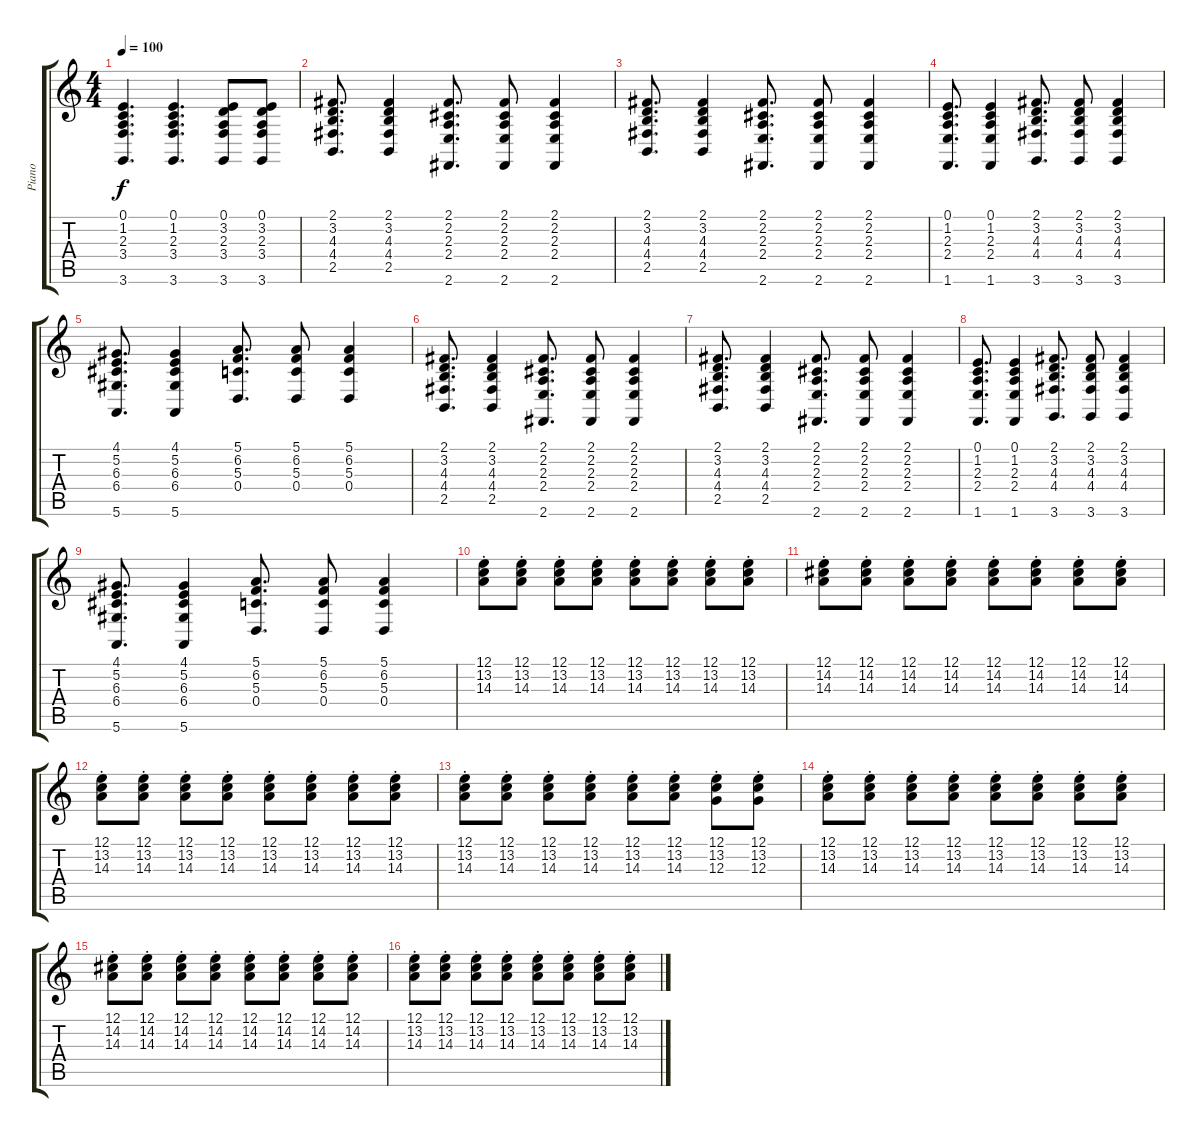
\track ("Piano" "Piano") {instrument acousticgrandpiano}
\staff {score tabs}
\tuning (E4 B3 G3 D3 A2 E2) {hide}
\ts (4 4)
\tempo 100
\clef g2
\ks c
(0.1 1.2 2.3 3.4 3.6).4{d dy f} (0.1 1.2 2.3 3.4 3.6).4{d} (0.1 3.2 2.3 3.4 3.6).8 (0.1 3.2 2.3 3.4 3.6).8 |
(2.1 3.2 4.3 4.4 2.5).8{d} (2.1 3.2 4.3 4.4 2.5).4 (2.1 2.2 2.3 2.4 2.6).8{d} (2.1 2.2 2.3 2.4 2.6).8 (2.1 2.2 2.3 2.4 2.6).4 |
(2.1 3.2 4.3 4.4 2.5).8{d} (2.1 3.2 4.3 4.4 2.5).4 (2.1 2.2 2.3 2.4 2.6).8{d} (2.1 2.2 2.3 2.4 2.6).8 (2.1 2.2 2.3 2.4 2.6).4 |
(0.1 1.2 2.3 2.4 1.6).8{d} (0.1 1.2 2.3 2.4 1.6).4 (2.1 3.2 4.3 4.4 3.6).8{d} (2.1 3.2 4.3 4.4 3.6).8 (2.1 3.2 4.3 4.4 3.6).4 |
(4.1 5.2 6.3 6.4 5.6).8{d} (4.1 5.2 6.3 6.4 5.6).4 (5.1 6.2 5.3 0.4).8{d} (5.1 6.2 5.3 0.4).8 (5.1 6.2 5.3 0.4).4 |
(2.1 3.2 4.3 4.4 2.5).8{d} (2.1 3.2 4.3 4.4 2.5).4 (2.1 2.2 2.3 2.4 2.6).8{d} (2.1 2.2 2.3 2.4 2.6).8 (2.1 2.2 2.3 2.4 2.6).4 |
(2.1 3.2 4.3 4.4 2.5).8{d} (2.1 3.2 4.3 4.4 2.5).4 (2.1 2.2 2.3 2.4 2.6).8{d} (2.1 2.2 2.3 2.4 2.6).8 (2.1 2.2 2.3 2.4 2.6).4 |
(0.1 1.2 2.3 2.4 1.6).8{d} (0.1 1.2 2.3 2.4 1.6).4 (2.1 3.2 4.3 4.4 3.6).8{d} (2.1 3.2 4.3 4.4 3.6).8 (2.1 3.2 4.3 4.4 3.6).4 |
(4.1 5.2 6.3 6.4 5.6).8{d} (4.1 5.2 6.3 6.4 5.6).4 (5.1 6.2 5.3 0.4).8{d} (5.1 6.2 5.3 0.4).8 (5.1 6.2 5.3 0.4).4 |
(12.1{st} 13.2{st} 14.3{st}).8 (12.1{st} 13.2{st} 14.3{st}).8 (12.1{st} 13.2{st} 14.3{st}).8 (12.1{st} 13.2{st} 14.3{st}).8 (12.1{st} 13.2{st} 14.3{st}).8 (12.1{st} 13.2{st} 14.3{st}).8 (12.1{st} 13.2{st} 14.3{st}).8 (12.1{st} 13.2{st} 14.3{st}).8 |
(12.1 14.2 14.3{st}).8 (12.1 14.2 14.3{st}).8 (12.1 14.2 14.3{st}).8 (12.1 14.2 14.3{st}).8 (12.1 14.2 14.3{st}).8 (12.1 14.2 14.3{st}).8 (12.1 14.2 14.3{st}).8 (12.1 14.2 14.3{st}).8 |
(12.1{st} 13.2{st} 14.3{st}).8 (12.1{st} 13.2{st} 14.3{st}).8 (12.1{st} 13.2{st} 14.3{st}).8 (12.1{st} 13.2{st} 14.3{st}).8 (12.1{st} 13.2{st} 14.3{st}).8 (12.1{st} 13.2{st} 14.3{st}).8 (12.1{st} 13.2{st} 14.3{st}).8 (12.1{st} 13.2{st} 14.3{st}).8 |
(12.1{st} 13.2{st} 14.3{st}).8 (12.1{st} 13.2{st} 14.3{st}).8 (12.1{st} 13.2{st} 14.3{st}).8 (12.1{st} 13.2{st} 14.3{st}).8 (12.1{st} 13.2{st} 14.3{st}).8 (12.1{st} 13.2{st} 14.3{st}).8 (12.1{st} 13.2{st} 12.3{st}).8 (12.1{st} 13.2{st} 12.3{st}).8 |
(12.1{st} 13.2{st} 14.3{st}).8 (12.1{st} 13.2{st} 14.3{st}).8 (12.1{st} 13.2{st} 14.3{st}).8 (12.1{st} 13.2{st} 14.3{st}).8 (12.1{st} 13.2{st} 14.3{st}).8 (12.1{st} 13.2{st} 14.3{st}).8 (12.1{st} 13.2{st} 14.3{st}).8 (12.1{st} 13.2{st} 14.3{st}).8 |
(12.1 14.2 14.3{st}).8 (12.1 14.2 14.3{st}).8 (12.1 14.2 14.3{st}).8 (12.1 14.2 14.3{st}).8 (12.1 14.2 14.3{st}).8 (12.1 14.2 14.3{st}).8 (12.1 14.2 14.3{st}).8 (12.1 14.2 14.3{st}).8 |
(12.1{st} 13.2{st} 14.3{st}).8 (12.1{st} 13.2{st} 14.3{st}).8 (12.1{st} 13.2{st} 14.3{st}).8 (12.1{st} 13.2{st} 14.3{st}).8 (12.1{st} 13.2{st} 14.3{st}).8 (12.1{st} 13.2{st} 14.3{st}).8 (12.1{st} 13.2{st} 14.3{st}).8 (12.1{st} 13.2{st} 14.3{st}).8
